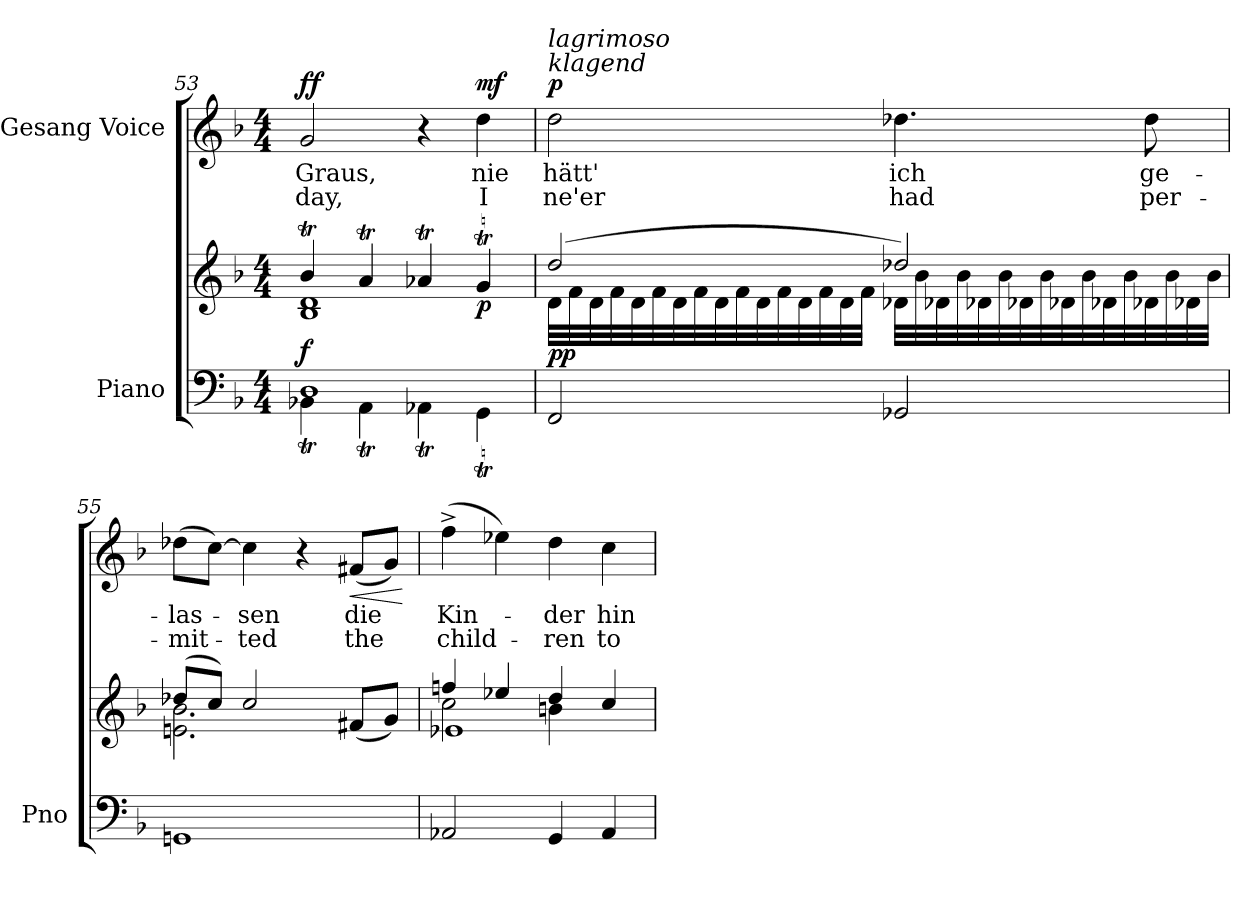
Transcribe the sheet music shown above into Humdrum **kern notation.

**kern	**kern	**dynam	**kern	**text	**text	**dynam
*part2	*part2	*part2	*part1	*part1	*part1	*part1
*staff3	*staff2	*staff2/3	*staff1	*staff1	*staff1	*staff1
*I"Piano	*	*	*I"Gesang Voice	*	*	*
*I'Pno	*	*	*	*	*	*
*clefF4	*clefG2	*	*clefG2	*	*	*
*k[b-]	*k[b-]	*	*k[b-]	*	*	*
*M4/4	*M4/4	*	*M4/4	*	*	*
=53	=53	=53	=53	=53	=53	=53
*^	*^	*	*	*	*	*
!	!	!	!	!LO:DY:a=2	!	!LO:LY:b	!LO:LY:b	!LO:DY:a
1D	4BB-XT\	4b-:T/	1B- 1d	f	2g/	-Graus,	day,	ff
.	4AAt\	4at/	.	.	.	.	.	.
.	4AA-XT\	4a-XT/	.	.	4r	.	.	.
!	!	!	!	!LO:DY:b	!	!LO:LY:b	!LO:LY:b	!LO:DY:a
.	4GGT\	4gT/	.	p	4dd\	nie	I	mf
*v	*v	*	*	*	*	*	*	*
!!LO:PB:g=z
=54	=54	=54	=54	=54	=54	=54	=54
*	*	*Xtuplet	*	*	*	*	*
*^	*	*	*	*	*	*	*
!	!	!	!	!	!LO:TX:a:i:t=klagend	!	!	!
!	!	!	!	!	!LO:TX:a:i:t=lagrimoso	!	!	!
!	!	!	!	!LO:DY:b	!	!LO:LY:b	!LO:LY:b	!LO:DY:a
*v	*v	*	*	*	*	*	*	*
*	*tremolo	*	*	*	*	*	*
2FF/	(>2dd/	32d\LLL	pp	2dd\	hätt'	ne'er	p
.	.	32f\	.	.	.	.	.
.	.	32d\	.	.	.	.	.
.	.	32f\	.	.	.	.	.
.	.	32d\	.	.	.	.	.
.	.	32f\	.	.	.	.	.
.	.	32d\	.	.	.	.	.
.	.	32f\	.	.	.	.	.
.	.	32d\	.	.	.	.	.
.	.	32f\	.	.	.	.	.
.	.	32d\	.	.	.	.	.
.	.	32f\	.	.	.	.	.
.	.	32d\	.	.	.	.	.
.	.	32f\	.	.	.	.	.
.	.	32d\	.	.	.	.	.
.	.	32f\JJJ	.	.	.	.	.
!	!	!	!	!	!LO:LY:b	!LO:LY:b	!
2GG-X/	2dd-X/)	32d-X\LLL	.	4.dd-X\	ich	had	.
.	.	32b-\	.	.	.	.	.
.	.	32d-X\	.	.	.	.	.
.	.	32b-\	.	.	.	.	.
.	.	32d-X\	.	.	.	.	.
.	.	32b-\	.	.	.	.	.
.	.	32d-X\	.	.	.	.	.
.	.	32b-\	.	.	.	.	.
.	.	32d-X\	.	.	.	.	.
.	.	32b-\	.	.	.	.	.
.	.	32d-X\	.	.	.	.	.
.	.	32b-\	.	.	.	.	.
!	!	!	!	!	!LO:LY:b	!LO:LY:b	!
.	.	32d-X\	.	8dd-\	ge-	per-	.
.	.	32b-\	.	.	.	.	.
.	.	32d-X\	.	.	.	.	.
.	.	32b-\JJJ	.	.	.	.	.
*	*Xtremolo	*	*	*	*	*	*
=55	=55	=55	=55	=55	=55	=55	=55
!	!	!	!	!	!LO:LY:b	!LO:LY:b	!
1GGn	(>8dd-X/L	2.en\ 2.b-\	.	(>8dd-X\L	-las-	-mit-	.
.	.	.	.	.	.	.	.
.	.	.	.	.	.	.	.
.	.	.	.	.	.	.	.
.	8cc/J)	.	.	[8cc\J)	.	.	.
.	.	.	.	.	.	.	.
.	.	.	.	.	.	.	.
.	.	.	.	.	.	.	.
!	!	!	!	!	!LO:LY:b	!LO:LY:b	!
.	2cc/	.	.	4cc\]	-sen	-ted	.
.	.	.	.	4r	.	.	.
!	!	!	!	!	!LO:LY:b	!LO:LY:b	!LO:HP:b
.	(<8f#X/L	4ryy	.	(<8f#X/L	die	the	<
.	8g/J)	.	.	8g/J)	.	.	.
*	*v	*v	*	*	*	*	*
.	.	.	.	.	.	[
=56	=56	=56	=56	=56	=56	=56
*	*^	*	*	*	*	*
*	*	*^	*	*	*	*	*
!	!	!	!	!	!	!LO:LY:b	!LO:LY:b	!
2AA-X/	4ffn:/	2cc\	1e-X	.	(>4ff^\	Kin-	child-	.
.	4ee-X/	.	.	.	4ee-X\)	.	.	.
!	!	!	!	!	!	!LO:LY:b	!LO:LY:b	!
4GG/	4dd/	4bn\	.	.	4dd\	-der	-ren	.
!	!	!	!	!	!	!LO:LY:b	!LO:LY:b	!
4AA-/	4cc/	4ryy	.	.	4cc\	hin-	to	.
*	*v	*v	*v	*	*	*	*	*
=	=	=	=	=	=	=
*-	*-	*-	*-	*-	*-	*-
